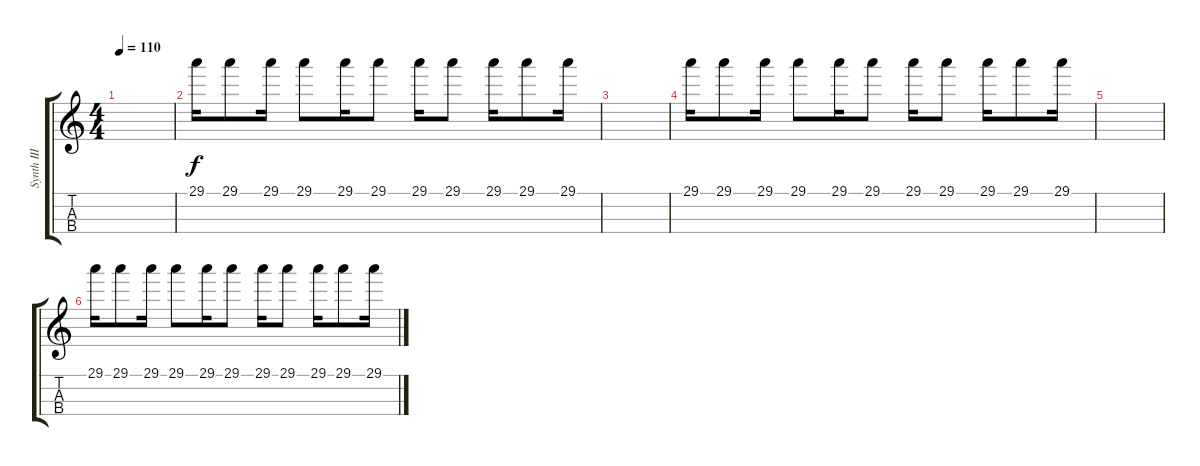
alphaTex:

\track ("Synth III" "Synth III") {instrument whistle}
\staff {score tabs}
\tuning (E4 B3 G3 D2) {hide}
\ts (4 4)
\tempo 110
\clef g2
\ks c
|
29.1.16{volume 13 balance 0 instrument gunshot} 29.1.8{volume 12 balance 16} 29.1.16{volume 11 balance 0} 29.1.8{volume 10 balance 16} 29.1.16{volume 9 balance 0} 29.1.8{volume 8 balance 16} 29.1.16{volume 7 balance 0} 29.1.8{volume 5 balance 16} 29.1.16{volume 4 balance 0} 29.1.8{volume 2 balance 16} 29.1.16{volume 1 balance 0} |
|
29.1.16{volume 13 balance 0 instrument gunshot} 29.1.8{volume 12 balance 16} 29.1.16{volume 11 balance 0} 29.1.8{volume 10 balance 16} 29.1.16{volume 9 balance 0} 29.1.8{volume 8 balance 16} 29.1.16{volume 7 balance 0} 29.1.8{volume 5 balance 16} 29.1.16{volume 4 balance 0} 29.1.8{volume 2 balance 16} 29.1.16{volume 1 balance 0} |
|
29.1.16{volume 13 balance 0 instrument gunshot} 29.1.8{volume 12 balance 16} 29.1.16{volume 11 balance 0} 29.1.8{volume 10 balance 16} 29.1.16{volume 9 balance 0} 29.1.8{volume 8 balance 16} 29.1.16{volume 7 balance 0} 29.1.8{volume 5 balance 16} 29.1.16{volume 4 balance 0} 29.1.8{volume 2 balance 16} 29.1.16{volume 1 balance 0}
